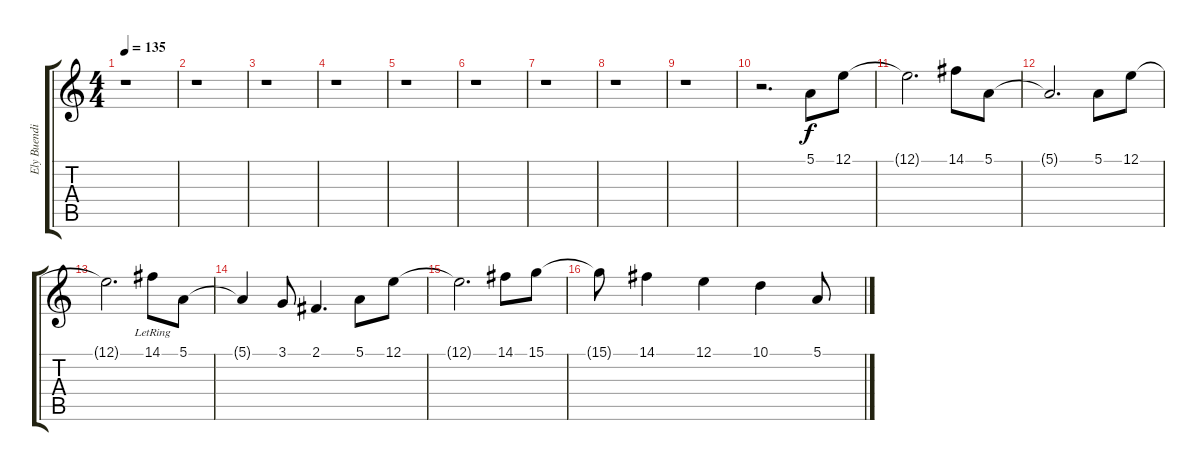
\track ("Ely Buendia(Vocal)" "Ely Buendi") {instrument sopranosax}
\staff {score tabs}
\tuning (E4 B3 G3 D3 A2 E2) {hide}
\ts (4 4)
\tempo 135
\clef g2
\ks c
r.1{dy f} |
r.1 |
r.1 |
r.1 |
r.1 |
r.1 |
r.1 |
r.1 |
r.1 |
r.2{d} 5.1.8 12.1.8 |
12.1{t}.2{d} 14.1.8 5.1.8 |
5.1{t}.2{d} 5.1.8 12.1.8 |
12.1{t}.2{d} 14.1{lr}.8 5.1.8 |
5.1{t}.4 3.1.8 2.1.4{d} 5.1.8 12.1.8 |
12.1{t}.2{d} 14.1.8 15.1.8 |
15.1{t}.8 14.1.4 12.1.4 10.1.4 5.1.8
